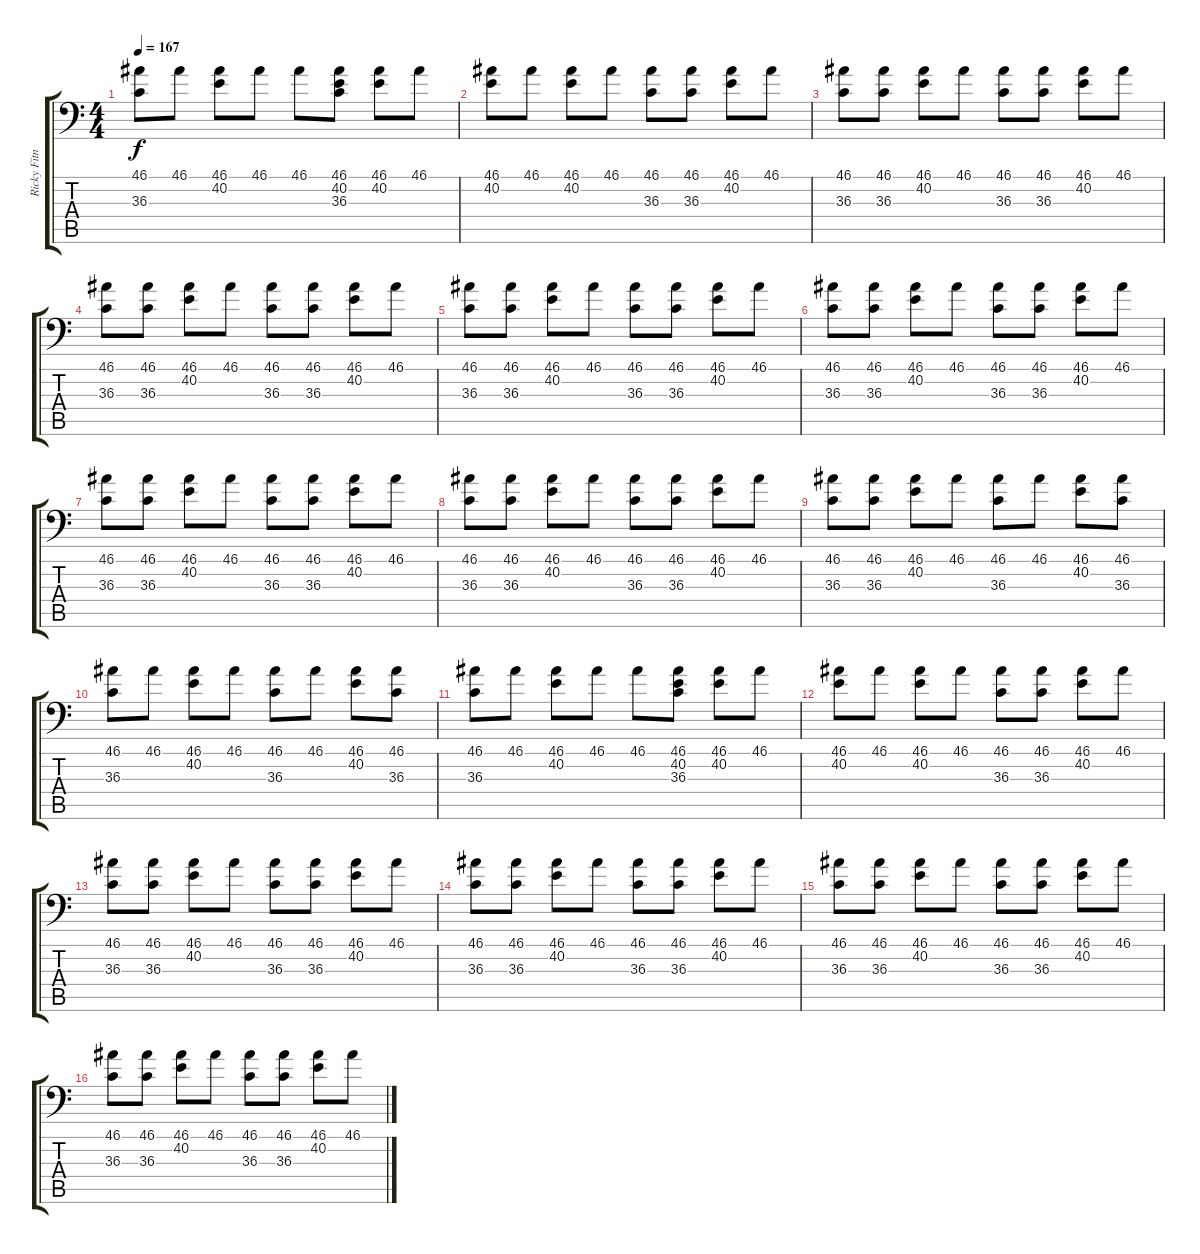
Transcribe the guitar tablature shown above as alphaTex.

\track ("Ricky Fitness" "Ricky Fitn") {instrument acousticgrandpiano}
\staff {score tabs}
\tuning (C-1 C-1 C-1 C-1 C-1 C-1) {hide}
\ts (4 4)
\tempo 167
\clef f4
\ks c
(46.1 36.3).8{dy f} 46.1.8 (46.1 40.2).8 46.1.8 46.1.8 (46.1 40.2 36.3).8 (46.1 40.2).8 46.1.8 |
(46.1 40.2).8 46.1.8 (46.1 40.2).8 46.1.8 (46.1 36.3).8 (46.1 36.3).8 (46.1 40.2).8 46.1.8 |
(46.1 36.3).8 (46.1 36.3).8 (46.1 40.2).8 46.1.8 (46.1 36.3).8 (46.1 36.3).8 (46.1 40.2).8 46.1.8 |
(46.1 36.3).8 (46.1 36.3).8 (46.1 40.2).8 46.1.8 (46.1 36.3).8 (46.1 36.3).8 (46.1 40.2).8 46.1.8 |
(46.1 36.3).8 (46.1 36.3).8 (46.1 40.2).8 46.1.8 (46.1 36.3).8 (46.1 36.3).8 (46.1 40.2).8 46.1.8 |
(46.1 36.3).8 (46.1 36.3).8 (46.1 40.2).8 46.1.8 (46.1 36.3).8 (46.1 36.3).8 (46.1 40.2).8 46.1.8 |
(46.1 36.3).8 (46.1 36.3).8 (46.1 40.2).8 46.1.8 (46.1 36.3).8 (46.1 36.3).8 (46.1 40.2).8 46.1.8 |
(46.1 36.3).8 (46.1 36.3).8 (46.1 40.2).8 46.1.8 (46.1 36.3).8 (46.1 36.3).8 (46.1 40.2).8 46.1.8 |
(46.1 36.3).8 (46.1 36.3).8 (46.1 40.2).8 46.1.8 (46.1 36.3).8 46.1.8 (46.1 40.2).8 (46.1 36.3).8 |
(46.1 36.3).8 46.1.8 (46.1 40.2).8 46.1.8 (46.1 36.3).8 46.1.8 (46.1 40.2).8 (46.1 36.3).8 |
(46.1 36.3).8 46.1.8 (46.1 40.2).8 46.1.8 46.1.8 (46.1 40.2 36.3).8 (46.1 40.2).8 46.1.8 |
(46.1 40.2).8 46.1.8 (46.1 40.2).8 46.1.8 (46.1 36.3).8 (46.1 36.3).8 (46.1 40.2).8 46.1.8 |
(46.1 36.3).8 (46.1 36.3).8 (46.1 40.2).8 46.1.8 (46.1 36.3).8 (46.1 36.3).8 (46.1 40.2).8 46.1.8 |
(46.1 36.3).8 (46.1 36.3).8 (46.1 40.2).8 46.1.8 (46.1 36.3).8 (46.1 36.3).8 (46.1 40.2).8 46.1.8 |
(46.1 36.3).8 (46.1 36.3).8 (46.1 40.2).8 46.1.8 (46.1 36.3).8 (46.1 36.3).8 (46.1 40.2).8 46.1.8 |
(46.1 36.3).8 (46.1 36.3).8 (46.1 40.2).8 46.1.8 (46.1 36.3).8 (46.1 36.3).8 (46.1 40.2).8 46.1.8
